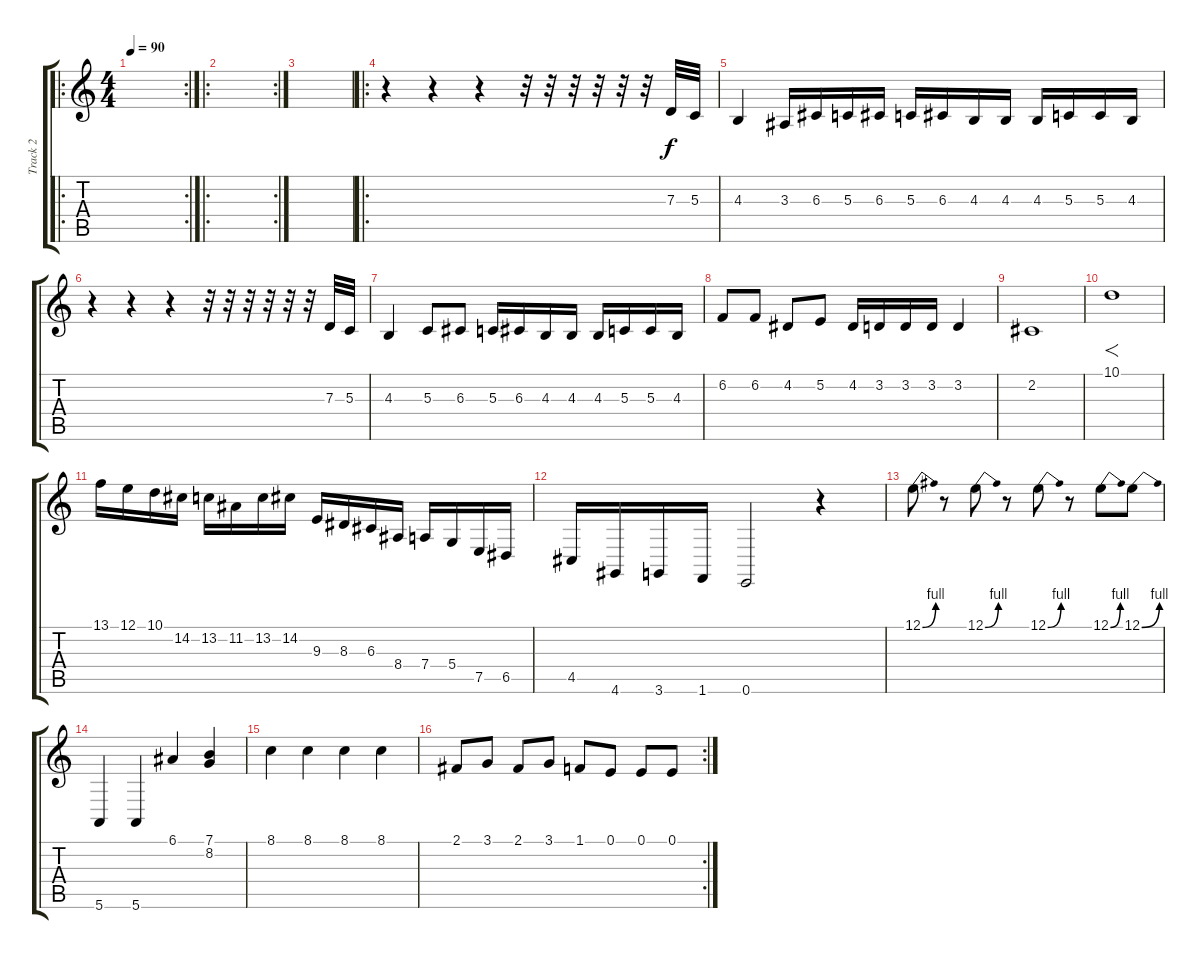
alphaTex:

\track ("Track 2" "Track 2") {instrument electricgrandpiano}
\staff {score tabs}
\tuning (E4 B3 G3 D3 A2 E2) {hide}
\ro
\rc 2
\ts (4 4)
\tempo 90
\clef g2
\ks c
|
\ro
\rc 2
|
|
\ro
r.4 r.4 r.4 r.32 r.32 r.32 r.32 r.32 r.32 7.3.32 5.3.32 |
4.3.4 3.3.16 6.3.16 5.3.16 6.3.16 5.3.16 6.3.16 4.3.16 4.3.16 4.3.16 5.3.16 5.3.16 4.3.16 |
r.4 r.4 r.4 r.32 r.32 r.32 r.32 r.32 r.32 7.3.32 5.3.32 |
4.3.4 5.3.8 6.3.8 5.3.16 6.3.16 4.3.16 4.3.16 4.3.16 5.3.16 5.3.16 4.3.16 |
6.2.8 6.2.8 4.2.8 5.2.8 4.2.16 3.2.16 3.2.16 3.2.16 3.2.4 |
2.2.1 |
10.1.1{f} |
13.1.16 12.1.16 10.1.16 14.2.16 13.2.16 11.2.16 13.2.16 14.2.16 9.3.16 8.3.16 6.3.16 8.4.16 7.4.16 5.4.16 7.5.16 6.5.16 |
4.5.16 4.6.16 3.6.16 1.6.16 0.6.2 r.4 |
12.1{be (bend 0 0 60 4)}.8 r.8 12.1{be (bend 0 0 60 4)}.8 r.8 12.1{be (bend 0 0 60 4)}.8 r.8 12.1{be (bend 0 0 60 4)}.8 12.1{be (bend 0 0 60 4)}.8 |
5.6.4 5.6.4 6.1.4 (7.1 8.2).4 |
8.1.4 8.1.4 8.1.4 8.1.4 |
\rc 2
2.1.8 3.1.8 2.1.8 3.1.8 1.1.8 0.1.8 0.1.8 0.1.8
